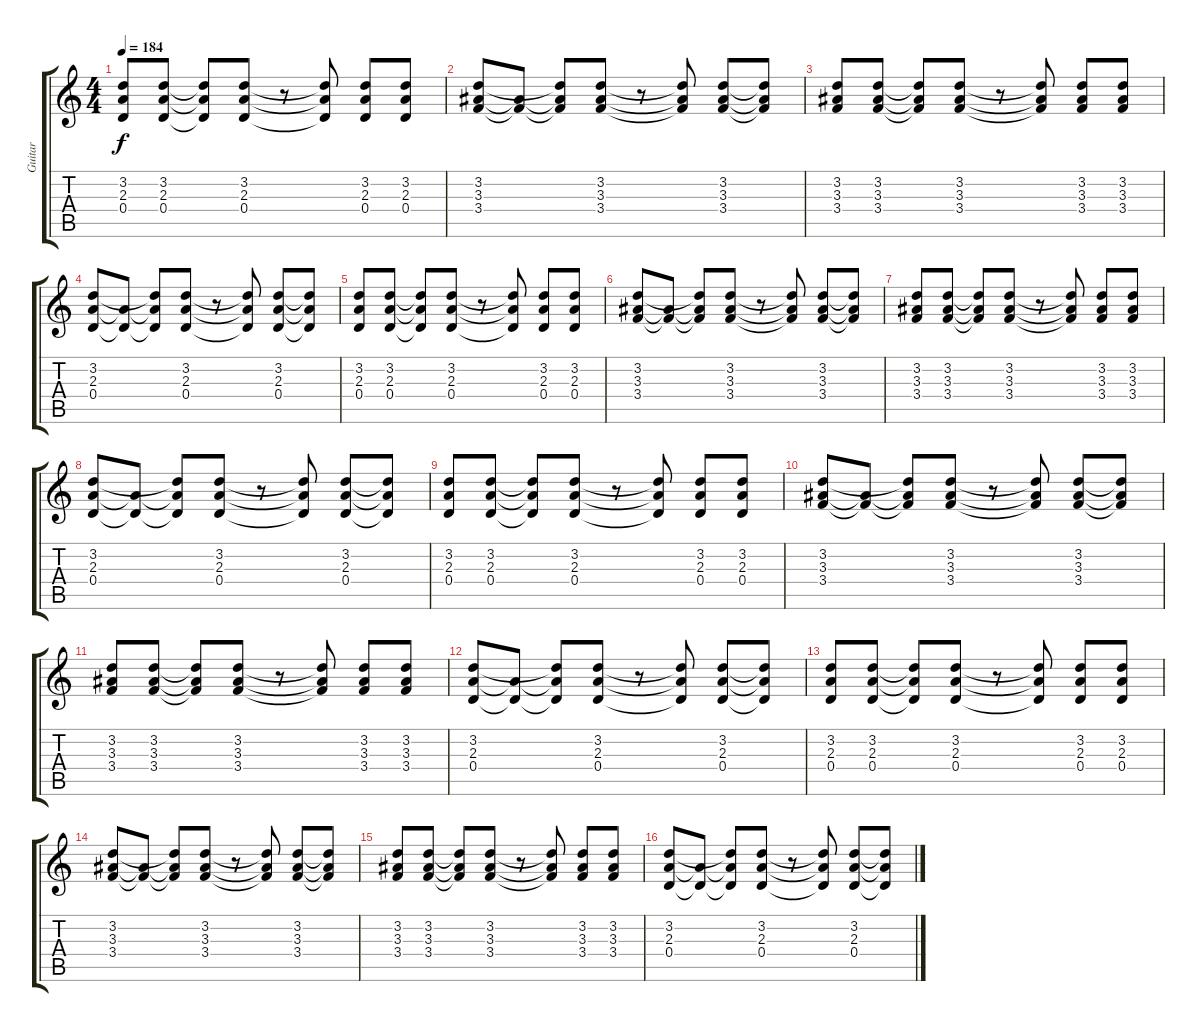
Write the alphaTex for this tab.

\track ("Guitar" "Guitar") {instrument electricguitarclean}
\staff {score tabs}
\tuning (E4 B3 G3 D3 A2 E2) {hide}
\ts (4 4)
\tempo 184
\clef g2
\ks c
(3.2 2.3 0.4).8{dy f} (3.2 2.3 0.4).8 (3.2{t} 2.3{t} 0.4{t}).8 (3.2 2.3 0.4).8 r.8 (3.2{t} 2.3{t} 0.4{t}).8 (3.2 2.3 0.4).8 (3.2 2.3 0.4).8 |
(3.2 3.3 3.4).8 (3.3{t} 3.4{t}).8 (3.2{t} 3.3{t} 3.4{t}).8 (3.2 3.3 3.4).8 r.8 (3.2{t} 3.3{t} 3.4{t}).8 (3.2 3.3 3.4).8 (3.2{t} 3.3{t} 3.4{t}).8 |
(3.2 3.3 3.4).8 (3.2 3.3 3.4).8 (3.2{t} 3.3{t} 3.4{t}).8 (3.2 3.3 3.4).8 r.8 (3.2{t} 3.3{t} 3.4{t}).8 (3.2 3.3 3.4).8 (3.2 3.3 3.4).8 |
(3.2 2.3 0.4).8 (2.3{t} 0.4{t}).8 (3.2{t} 2.3{t} 0.4{t}).8 (3.2 2.3 0.4).8 r.8 (3.2{t} 2.3{t} 0.4{t}).8 (3.2 2.3 0.4).8 (3.2{t} 2.3{t} 0.4{t}).8 |
(3.2 2.3 0.4).8 (3.2 2.3 0.4).8 (3.2{t} 2.3{t} 0.4{t}).8 (3.2 2.3 0.4).8 r.8 (3.2{t} 2.3{t} 0.4{t}).8 (3.2 2.3 0.4).8 (3.2 2.3 0.4).8 |
(3.2 3.3 3.4).8 (3.3{t} 3.4{t}).8 (3.2{t} 3.3{t} 3.4{t}).8 (3.2 3.3 3.4).8 r.8 (3.2{t} 3.3{t} 3.4{t}).8 (3.2 3.3 3.4).8 (3.2{t} 3.3{t} 3.4{t}).8 |
(3.2 3.3 3.4).8 (3.2 3.3 3.4).8 (3.2{t} 3.3{t} 3.4{t}).8 (3.2 3.3 3.4).8 r.8 (3.2{t} 3.3{t} 3.4{t}).8 (3.2 3.3 3.4).8 (3.2 3.3 3.4).8 |
(3.2 2.3 0.4).8 (2.3{t} 0.4{t}).8 (3.2{t} 2.3{t} 0.4{t}).8 (3.2 2.3 0.4).8 r.8 (3.2{t} 2.3{t} 0.4{t}).8 (3.2 2.3 0.4).8 (3.2{t} 2.3{t} 0.4{t}).8 |
(3.2 2.3 0.4).8 (3.2 2.3 0.4).8 (3.2{t} 2.3{t} 0.4{t}).8 (3.2 2.3 0.4).8 r.8 (3.2{t} 2.3{t} 0.4{t}).8 (3.2 2.3 0.4).8 (3.2 2.3 0.4).8 |
(3.2 3.3 3.4).8 (3.3{t} 3.4{t}).8 (3.2{t} 3.3{t} 3.4{t}).8 (3.2 3.3 3.4).8 r.8 (3.2{t} 3.3{t} 3.4{t}).8 (3.2 3.3 3.4).8 (3.2{t} 3.3{t} 3.4{t}).8 |
(3.2 3.3 3.4).8 (3.2 3.3 3.4).8 (3.2{t} 3.3{t} 3.4{t}).8 (3.2 3.3 3.4).8 r.8 (3.2{t} 3.3{t} 3.4{t}).8 (3.2 3.3 3.4).8 (3.2 3.3 3.4).8 |
(3.2 2.3 0.4).8 (2.3{t} 0.4{t}).8 (3.2{t} 2.3{t} 0.4{t}).8 (3.2 2.3 0.4).8 r.8 (3.2{t} 2.3{t} 0.4{t}).8 (3.2 2.3 0.4).8 (3.2{t} 2.3{t} 0.4{t}).8 |
(3.2 2.3 0.4).8 (3.2 2.3 0.4).8 (3.2{t} 2.3{t} 0.4{t}).8 (3.2 2.3 0.4).8 r.8 (3.2{t} 2.3{t} 0.4{t}).8 (3.2 2.3 0.4).8 (3.2 2.3 0.4).8 |
(3.2 3.3 3.4).8 (3.3{t} 3.4{t}).8 (3.2{t} 3.3{t} 3.4{t}).8 (3.2 3.3 3.4).8 r.8 (3.2{t} 3.3{t} 3.4{t}).8 (3.2 3.3 3.4).8 (3.2{t} 3.3{t} 3.4{t}).8 |
(3.2 3.3 3.4).8 (3.2 3.3 3.4).8 (3.2{t} 3.3{t} 3.4{t}).8 (3.2 3.3 3.4).8 r.8 (3.2{t} 3.3{t} 3.4{t}).8 (3.2 3.3 3.4).8 (3.2 3.3 3.4).8 |
(3.2 2.3 0.4).8 (2.3{t} 0.4{t}).8 (3.2{t} 2.3{t} 0.4{t}).8 (3.2 2.3 0.4).8 r.8 (3.2{t} 2.3{t} 0.4{t}).8 (3.2 2.3 0.4).8 (3.2{t} 2.3{t} 0.4{t}).8
